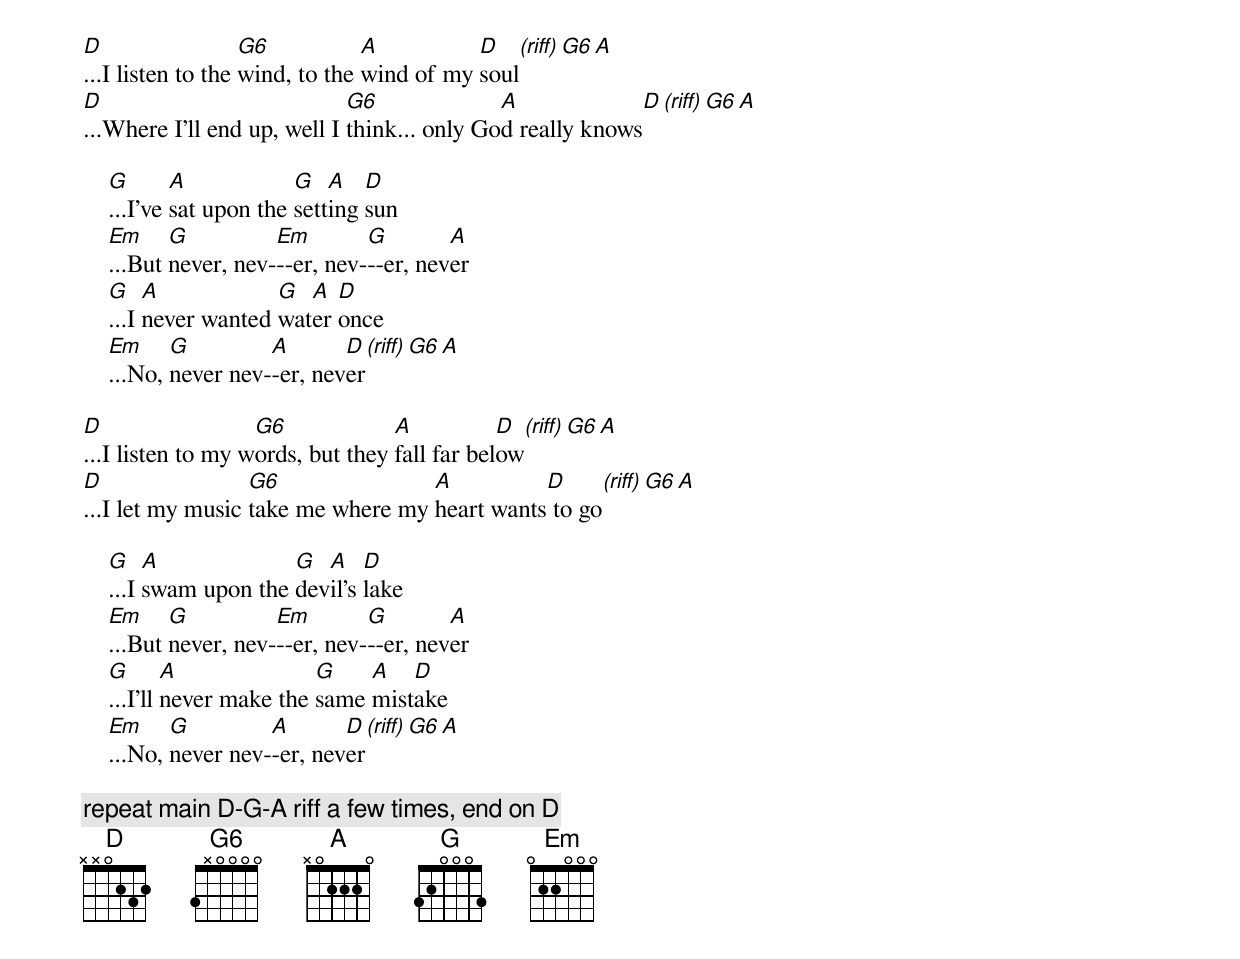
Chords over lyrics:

D                  G6           A          D    (riff) G6 A
...I listen to the wind, to the wind of my soul
D                            G6              A             D  (riff)  G6 A
...Where I'll end up, well I think... only God really knows

    G       A            G   A   D
    ...I've sat upon the setting sun
    Em     G          Em        G        A
    ...But never, nev---er, nev---er, never
    G    A            G  A  D
    ...I never wanted water once
    Em     G         A       D  (riff) G6 A
    ...No, never nev--er, never

D                  G6             A           D   (riff) G6 A
...I listen to my words, but they fall far below
D                 G6               A          D      (riff) G6 A
...I let my music take me where my heart wants to go

    G    A             G  A    D
    ...I swam upon the devil's lake
    Em     G          Em        G        A
    ...But never, nev---er, nev---er, never
    G       A              G    A   D
    ...I'll never make the same mistake
    Em     G         A       D  (riff) G6 A
    ...No, never nev--er, never

    [repeat main D-G-A riff a few times, end on D]
